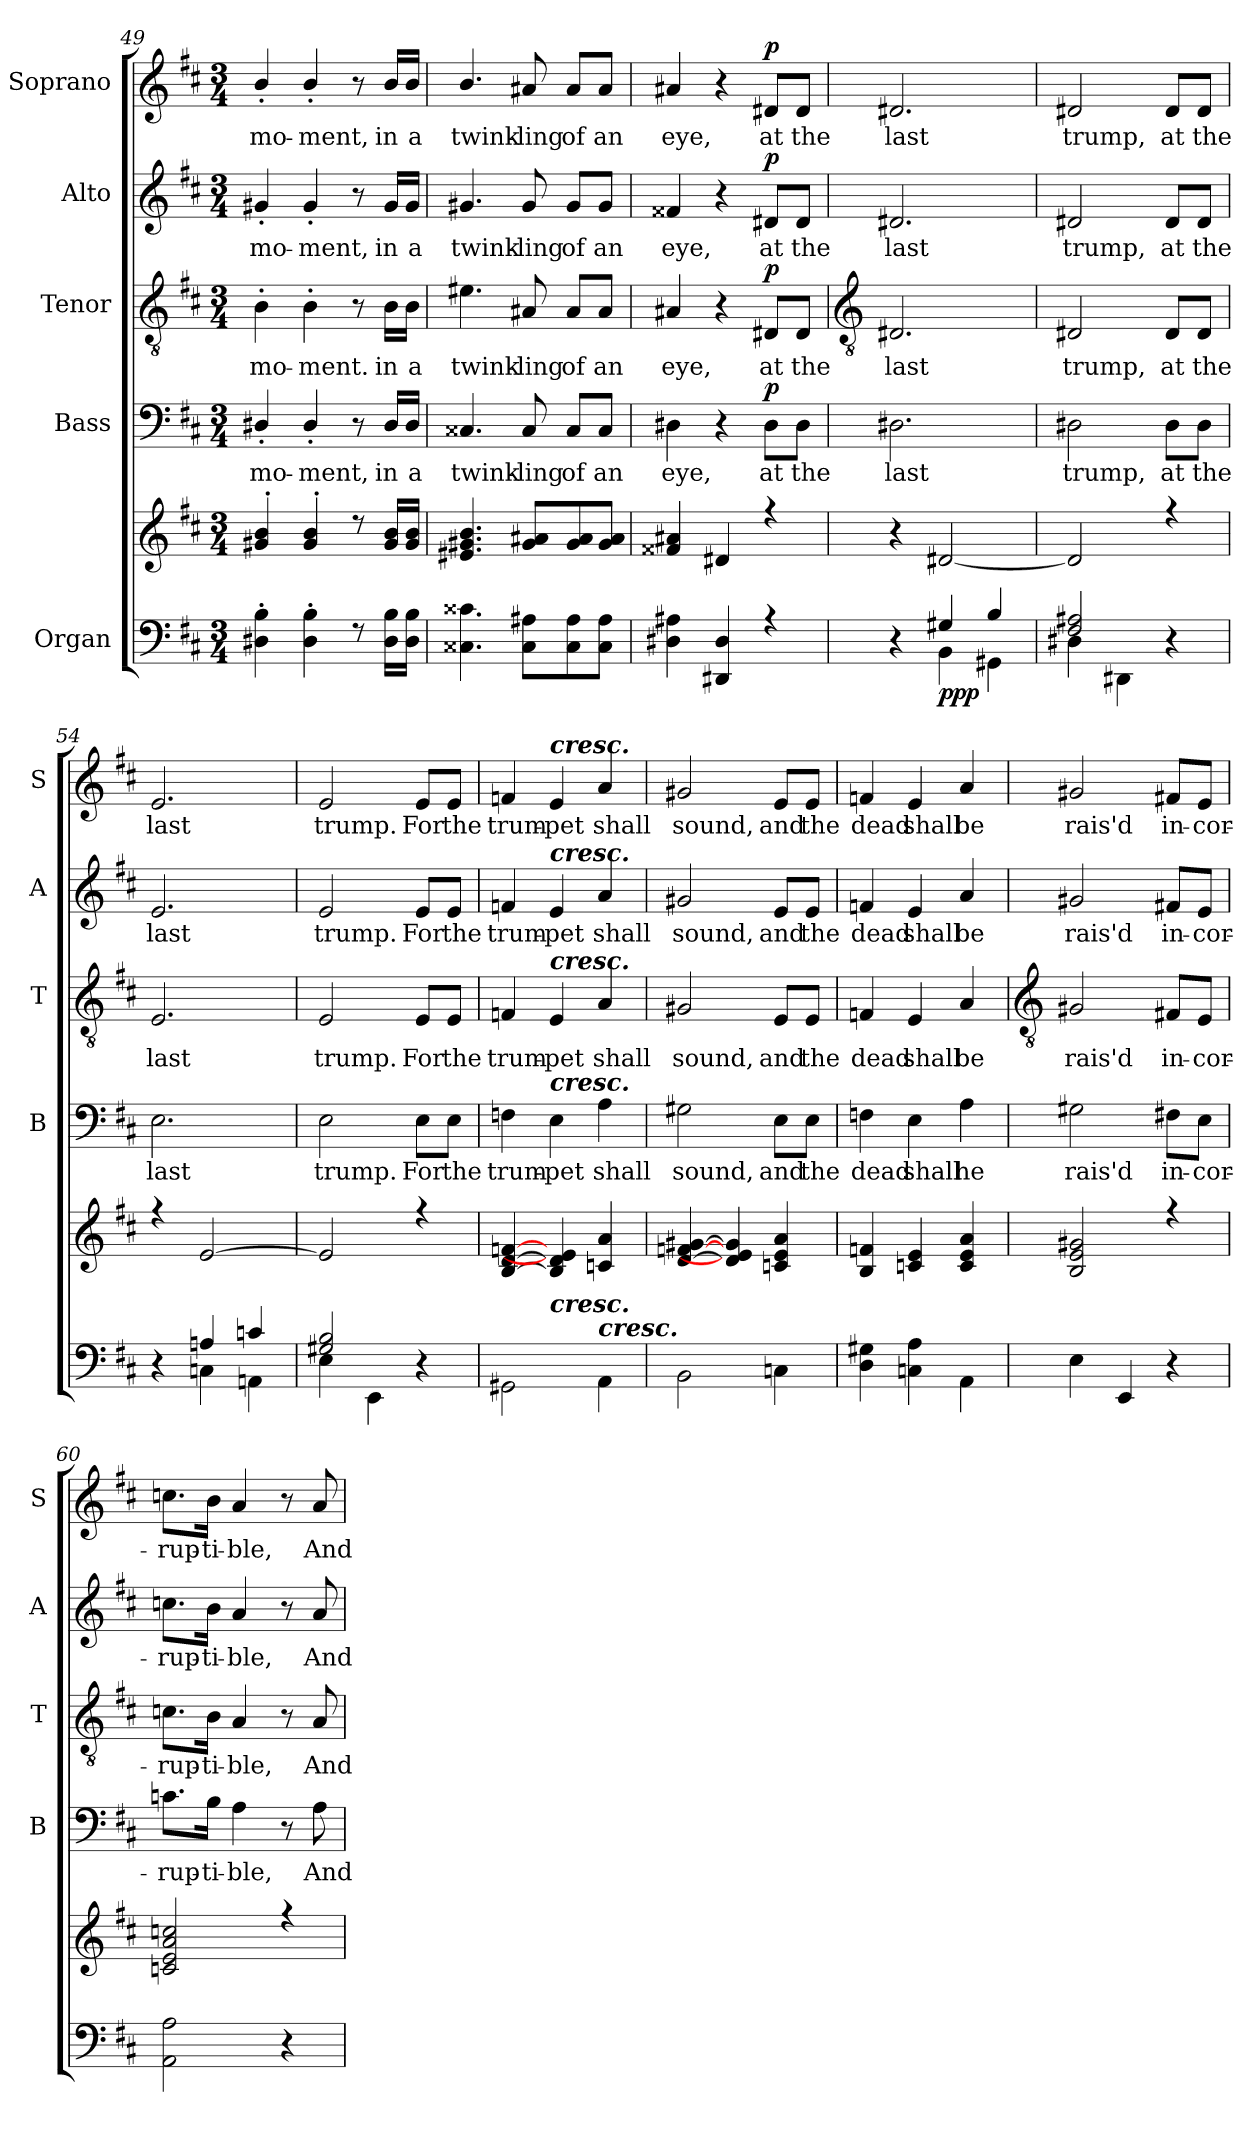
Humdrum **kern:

**kern	**kern	**dynam	**kern	**text	**dynam	**kern	**text	**dynam	**kern	**text	**dynam	**kern	**text	**dynam
*part5	*part5	*part5	*part4	*part4	*part4	*part3	*part3	*part3	*part2	*part2	*part2	*part1	*part1	*part1
*staff6	*staff5	*staff5/6	*staff4	*staff4	*staff4	*staff3	*staff3	*staff3	*staff2	*staff2	*staff2	*staff1	*staff1	*staff1
*I"Organ	*	*	*I"Bass	*	*	*I"Tenor	*	*	*I"Alto	*	*	*I"Soprano	*	*
*	*	*	*I'B	*	*	*I'T	*	*	*I'A	*	*	*I'S	*	*
*clefF4	*clefG2	*	*clefF4	*	*	*clefGv2	*	*	*clefG2	*	*	*clefG2	*	*
*k[f#c#]	*k[f#c#]	*	*k[f#c#]	*	*	*k[f#c#]	*	*	*k[f#c#]	*	*	*k[f#c#]	*	*
*D:	*D:	*	*D:	*	*	*D:	*	*	*D:	*	*	*D:	*	*
*M3/4	*M3/4	*	*M3/4	*	*	*M3/4	*	*	*M3/4	*	*	*M3/4	*	*
=49	=49	=49	=49	=49	=49	=49	=49	=49	=49	=49	=49	=49	=49	=49
*^	*^	*	*	*	*	*	*	*	*	*	*	*	*	*
!	!LO:N:vis=1	!	!LO:N:vis=1	!	!	!LO:LY:b	!	!	!LO:LY:b	!	!	!LO:LY:b	!	!	!LO:LY:b	!
4D#X\' 4B\'	2.ryy	4g#X/' 4b/'	2.ryy	.	4D#X'/	mo-	.	4B'\	mo-	.	4g#X'/	mo-	.	4b'/	mo-	.
!	!	!	!	!	!	!LO:LY:b	!	!	!LO:LY:b	!	!	!LO:LY:b	!	!	!LO:LY:b	!
4D#\' 4B\'	.	4g#/' 4b/'	.	.	4D#'/	-ment,	.	4B'\	-ment.	.	4g#'/	-ment,	.	4b'/	-ment,	.
8r	.	8r	.	.	8r	.	.	8r	.	.	8r	.	.	8r	.	.
!	!	!	!	!	!	!LO:LY:b	!	!	!LO:LY:b	!	!	!LO:LY:b	!	!	!LO:LY:b	!
16D#\ 16B\LL	.	16g#/ 16b/LL	.	.	16D#/LL	in	.	16B\LL	in	.	16g#/LL	in	.	16b/LL	in	.
!	!	!	!	!	!	!LO:LY:b	!	!	!LO:LY:b	!	!	!LO:LY:b	!	!	!LO:LY:b	!
16D#\ 16B\JJ	.	16g#/ 16b/JJ	.	.	16D#/JJ	a	.	16B\JJ	a	.	16g#/JJ	a	.	16b/JJ	a	.
=50	=50	=50	=50	=50	=50	=50	=50	=50	=50	=50	=50	=50	=50	=50	=50	=50
!	!LO:N:vis=1	!	!LO:N:vis=1	!	!	!LO:LY:b	!	!	!LO:LY:b	!	!	!LO:LY:b	!	!	!LO:LY:b	!
4.C##X\ 4.c##X\	2.ryy	4.e#X/ 4.g#X/ 4.b/	2.ryy	.	4.C##X/	twink-	.	4.e#X\	twink-	.	4.g#X/	twink-	.	4.b/	twink-	.
!	!	!	!	!	!	!LO:LY:b	!	!	!LO:LY:b	!	!	!LO:LY:b	!	!	!LO:LY:b	!
8C##\ 8A#X\L	.	8g#/ 8a#X/L	.	.	8C##/	-ling	.	8A#X/	-ling	.	8g#/	-ling	.	8a#X/	-ling	.
!	!	!	!	!	!	!LO:LY:b	!	!	!LO:LY:b	!	!	!LO:LY:b	!	!	!LO:LY:b	!
8C##\ 8A#\	.	8g#/ 8a#/	.	.	8C##/L	of	.	8A#/L	of	.	8g#/L	of	.	8a#/L	of	.
!	!	!	!	!	!	!LO:LY:b	!	!	!LO:LY:b	!	!	!LO:LY:b	!	!	!LO:LY:b	!
8C##\ 8A#\J	.	8g#/ 8a#/J	.	.	8C##/J	an	.	8A#/J	an	.	8g#/J	an	.	8a#/J	an	.
=51	=51	=51	=51	=51	=51	=51	=51	=51	=51	=51	=51	=51	=51	=51	=51	=51
!	!LO:N:vis=1	!	!LO:N:vis=1	!	!	!LO:LY:b	!	!	!LO:LY:b	!	!	!LO:LY:b	!	!	!LO:LY:b	!
4D#X\ 4A#X\	2.ryy	4f##X/ 4a#X/	2.ryy	.	4D#X\	eye,	.	4A#X/	eye,	.	4f##X/	eye,	.	4a#X/	eye,	.
4DD#X/ 4D#/	.	4d#X/	.	.	4r	.	.	4r	.	.	4r	.	.	4r	.	.
!	!	!	!	!	!	!LO:LY:b	!LO:DY:b	!	!LO:LY:b	!LO:DY:b	!	!LO:LY:b	!LO:DY:b	!	!LO:LY:b	!LO:DY:b
4r	.	4r	.	.	8D#\L	at	p	8D#X/L	at	p	8d#X/L	at	p	8d#X/L	at	p
!	!	!	!	!	!	!LO:LY:b	!	!	!LO:LY:b	!	!	!LO:LY:b	!	!	!LO:LY:b	!
.	.	.	.	.	8D#\J	the	.	8D#/J	the	.	8d#/J	the	.	8d#/J	the	.
!!LO:LB:g=z
=52	=52	=52	=52	=52	=52	=52	=52	=52	=52	=52	=52	=52	=52	=52	=52	=52
*	*	*	*	*	*	*	*	*clefGv2	*	*	*	*	*	*	*	*
!	!	!	!	!	!	!LO:LY:b	!	!	!LO:LY:b	!	!	!LO:LY:b	!	!	!LO:LY:b	!
4ryy	4r	4r	4ryy	.	2.D#X\	last	.	2.D#X/	last	.	2.d#X/	last	.	2.d#X/	last	.
!	!	!	!	!LO:DY:b=2	!	!	!	!	!	!	!	!	!	!	!	!
!	!	!	!	!LO:DY:n=1:b=2	!	!	!	!	!	!	!	!	!	!	!	!
!	!	!	!	!LO:DY:n=2:b	!	!	!	!	!	!	!	!	!	!	!	!
4G#X/	4BB\	[2d#X/	4ryy	p p p	.	.	.	.	.	.	.	.	.	.	.	.
4B/	4GG#X\	.	4ryy	.	.	.	.	.	.	.	.	.	.	.	.	.
=53	=53	=53	=53	=53	=53	=53	=53	=53	=53	=53	=53	=53	=53	=53	=53	=53
!	!	!	!LO:N:vis=1	!	!	!LO:LY:b	!	!	!LO:LY:b	!	!	!LO:LY:b	!	!	!LO:LY:b	!
2F#/ 2A#X/	4D#X\	2d#/]	2.ryy	.	2D#X\	trump,	.	2D#X/	trump,	.	2d#X/	trump,	.	2d#X/	trump,	.
.	4DD#X\	.	.	.	.	.	.	.	.	.	.	.	.	.	.	.
!	!	!	!	!	!	!LO:LY:b	!	!	!LO:LY:b	!	!	!LO:LY:b	!	!	!LO:LY:b	!
4r	4ryy	4r	.	.	8D#\L	at	.	8D#/L	at	.	8d#/L	at	.	8d#/L	at	.
!	!	!	!	!	!	!LO:LY:b	!	!	!LO:LY:b	!	!	!LO:LY:b	!	!	!LO:LY:b	!
.	.	.	.	.	8D#\J	the	.	8D#/J	the	.	8d#/J	the	.	8d#/J	the	.
=54	=54	=54	=54	=54	=54	=54	=54	=54	=54	=54	=54	=54	=54	=54	=54	=54
!	!	!	!LO:N:vis=1	!	!	!LO:LY:b	!	!	!LO:LY:b	!	!	!LO:LY:b	!	!	!LO:LY:b	!
4ryy	4r	4r	2.ryy	.	2.E\	last	.	2.E/	last	.	2.e/	last	.	2.e/	last	.
4An/	4Cn\	[2e/	.	.	.	.	.	.	.	.	.	.	.	.	.	.
4cn/	4AAn\	.	.	.	.	.	.	.	.	.	.	.	.	.	.	.
=55	=55	=55	=55	=55	=55	=55	=55	=55	=55	=55	=55	=55	=55	=55	=55	=55
!	!	!	!LO:N:vis=1	!	!	!LO:LY:b	!	!	!LO:LY:b	!	!	!LO:LY:b	!	!	!LO:LY:b	!
2G#X/ 2B/	4E\	2e/]	2.ryy	.	2E\	trump.	.	2E/	trump.	.	2e/	trump.	.	2e/	trump.	.
.	4EE\	.	.	.	.	.	.	.	.	.	.	.	.	.	.	.
!	!	!	!	!	!	!LO:LY:b	!	!	!LO:LY:b	!	!	!LO:LY:b	!	!	!LO:LY:b	!
4r	4ryy	4r	.	.	8E\L	For	.	8E/L	For	.	8e/L	For	.	8e/L	For	.
!	!	!	!	!	!	!LO:LY:b	!	!	!LO:LY:b	!	!	!LO:LY:b	!	!	!LO:LY:b	!
.	.	.	.	.	8E\J	the	.	8E/J	the	.	8e/J	the	.	8e/J	the	.
=56	=56	=56	=56	=56	=56	=56	=56	=56	=56	=56	=56	=56	=56	=56	=56	=56
!	!	!	!LO:N:vis=1	!	!	!LO:LY:b	!	!	!LO:LY:b	!	!	!LO:LY:b	!	!	!LO:LY:b	!
2GG#X\	4ryy	[4B/ [4d/ [4fn/	2.ryy	.	4Fn\	trum-	.	4Fn/	trum-	.	4fn/	trum-	.	4fn/	trum-	.
!	!	!	!	!	!	!	!	!	!	!	!	!	!	!LO:TX:a:Bi:t=cresc.	!	!
!	!	!	!	!	!	!	!	!	!	!	!LO:TX:a:Bi:t=cresc.	!	!	!	!	!
!	!	!	!	!	!	!	!	!LO:TX:a:Bi:t=cresc.	!	!	!	!	!	!	!	!
!	!	!	!	!	!LO:TX:a:Bi:t=cresc.	!	!	!	!	!	!	!	!	!	!	!
!	!	!LO:TX:b:Bi:t=cresc.	!	!	!	!	!	!	!	!	!	!	!	!	!	!
!	!	!	!	!	!	!LO:LY:b	!	!	!LO:LY:b	!	!	!LO:LY:b	!	!	!LO:LY:b	!
.	4ryy	4B/] 4d/] 4e/]	.	.	4E\	-pet	.	4E/	-pet	.	4e/	-pet	.	4e/	-pet	.
!LO:TX:a:Bi:t=cresc.	!	!	!	!	!	!	!	!	!	!	!	!	!	!	!	!
!	!	!	!	!	!	!LO:LY:b	!	!	!LO:LY:b	!	!	!LO:LY:b	!	!	!LO:LY:b	!
4AA\	4ryy	4cn/ 4a/	.	.	4A\	shall	.	4A/	shall	.	4a/	shall	.	4a/	shall	.
=57	=57	=57	=57	=57	=57	=57	=57	=57	=57	=57	=57	=57	=57	=57	=57	=57
!	!	!	!LO:N:vis=1	!	!	!LO:LY:b	!	!	!LO:LY:b	!	!	!LO:LY:b	!	!	!LO:LY:b	!
2BB\	4ryy	[4d [4fn [4g#X	2.ryy	.	2G#X\	sound,	.	2G#X/	sound,	.	2g#X/	sound,	.	2g#X/	sound,	.
.	4ryy	4d] 4e] 4g#]	.	.	.	.	.	.	.	.	.	.	.	.	.	.
!	!	!	!	!	!	!LO:LY:b	!	!	!LO:LY:b	!	!	!LO:LY:b	!	!	!LO:LY:b	!
4Cn\	4ryy	4cn/ 4e/ 4a/	.	.	8E\L	and	.	8E/L	and	.	8e/L	and	.	8e/L	and	.
!	!	!	!	!	!	!LO:LY:b	!	!	!LO:LY:b	!	!	!LO:LY:b	!	!	!LO:LY:b	!
.	.	.	.	.	8E\J	the	.	8E/J	the	.	8e/J	the	.	8e/J	the	.
=58	=58	=58	=58	=58	=58	=58	=58	=58	=58	=58	=58	=58	=58	=58	=58	=58
!	!	!	!LO:N:vis=1	!	!	!LO:LY:b	!	!	!LO:LY:b	!	!	!LO:LY:b	!	!	!LO:LY:b	!
4D\ 4G#X\	4ryy	4B/ 4fn/	2.ryy	.	4Fn\	dead	.	4Fn/	dead	.	4fn/	dead	.	4fn/	dead	.
!	!	!	!	!	!	!LO:LY:b	!	!	!LO:LY:b	!	!	!LO:LY:b	!	!	!LO:LY:b	!
4Cn\ 4A\	4ryy	4cn/ 4e/	.	.	4E\	shall	.	4E/	shall	.	4e/	shall	.	4e/	shall	.
!	!	!	!	!	!	!LO:LY:b	!	!	!LO:LY:b	!	!	!LO:LY:b	!	!	!LO:LY:b	!
4AA\	4ryy	4c/ 4e/ 4a/	.	.	4A\	he	.	4A/	be	.	4a/	be	.	4a/	be	.
*v	*v	*	*	*	*	*	*	*	*	*	*	*	*	*	*	*
!!LO:LB:g=z
=59	=59	=59	=59	=59	=59	=59	=59	=59	=59	=59	=59	=59	=59	=59	=59
*	*	*	*	*	*	*	*clefGv2	*	*	*	*	*	*	*	*
*^	*	*	*	*	*	*	*	*	*	*	*	*	*	*	*
!	!	!	!LO:N:vis=1	!	!	!LO:LY:b	!	!	!LO:LY:b	!	!	!LO:LY:b	!	!	!LO:LY:b	!
*v	*v	*	*	*	*	*	*	*	*	*	*	*	*	*	*	*
4E\	2B/ 2e/ 2g#X/	2.ryy	.	2G#X\	rais'd	.	2G#X/	rais'd	.	2g#X/	rais'd	.	2g#X/	rais'd	.
4EE/	.	.	.	.	.	.	.	.	.	.	.	.	.	.	.
!	!	!	!	!	!LO:LY:b	!	!	!LO:LY:b	!	!	!LO:LY:b	!	!	!LO:LY:b	!
4r	4r	.	.	8F#X\L	in-	.	8F#X/L	in-	.	8f#X/L	in-	.	8f#X/L	in-	.
!	!	!	!	!	!LO:LY:b	!	!	!LO:LY:b	!	!	!LO:LY:b	!	!	!LO:LY:b	!
.	.	.	.	8E\J	-cor-	.	8E/J	-cor-	.	8e/J	-cor-	.	8e/J	-cor-	.
=60	=60	=60	=60	=60	=60	=60	=60	=60	=60	=60	=60	=60	=60	=60	=60
!	!	!LO:N:vis=1	!	!	!LO:LY:b	!	!	!LO:LY:b	!	!	!LO:LY:b	!	!	!LO:LY:b	!
2AA\ 2A\	2cn/ 2e/ 2a/ 2ccn/	2.ryy	.	8.cn\L	-rup-	.	8.cn\L	-rup-	.	8.ccn\L	-rup-	.	8.ccn\L	-rup-	.
!	!	!	!	!	!LO:LY:b	!	!	!LO:LY:b	!	!	!LO:LY:b	!	!	!LO:LY:b	!
.	.	.	.	16B\Jk	-ti-	.	16B\Jk	-ti-	.	16b\Jk	-ti-	.	16b\Jk	-ti-	.
!	!	!	!	!	!LO:LY:b	!	!	!LO:LY:b	!	!	!LO:LY:b	!	!	!LO:LY:b	!
.	.	.	.	4A\	-ble,	.	4A/	-ble,	.	4a/	-ble,	.	4a/	-ble,	.
4r	4r	.	.	8r	.	.	8r	.	.	8r	.	.	8r	.	.
!	!	!	!	!	!LO:LY:b	!	!	!LO:LY:b	!	!	!LO:LY:b	!	!	!LO:LY:b	!
.	.	.	.	8A\	And	.	8A/	And	.	8a/	And	.	8a/	And	.
*	*v	*v	*	*	*	*	*	*	*	*	*	*	*	*	*
=	=	=	=	=	=	=	=	=	=	=	=	=	=	=
*-	*-	*-	*-	*-	*-	*-	*-	*-	*-	*-	*-	*-	*-	*-
